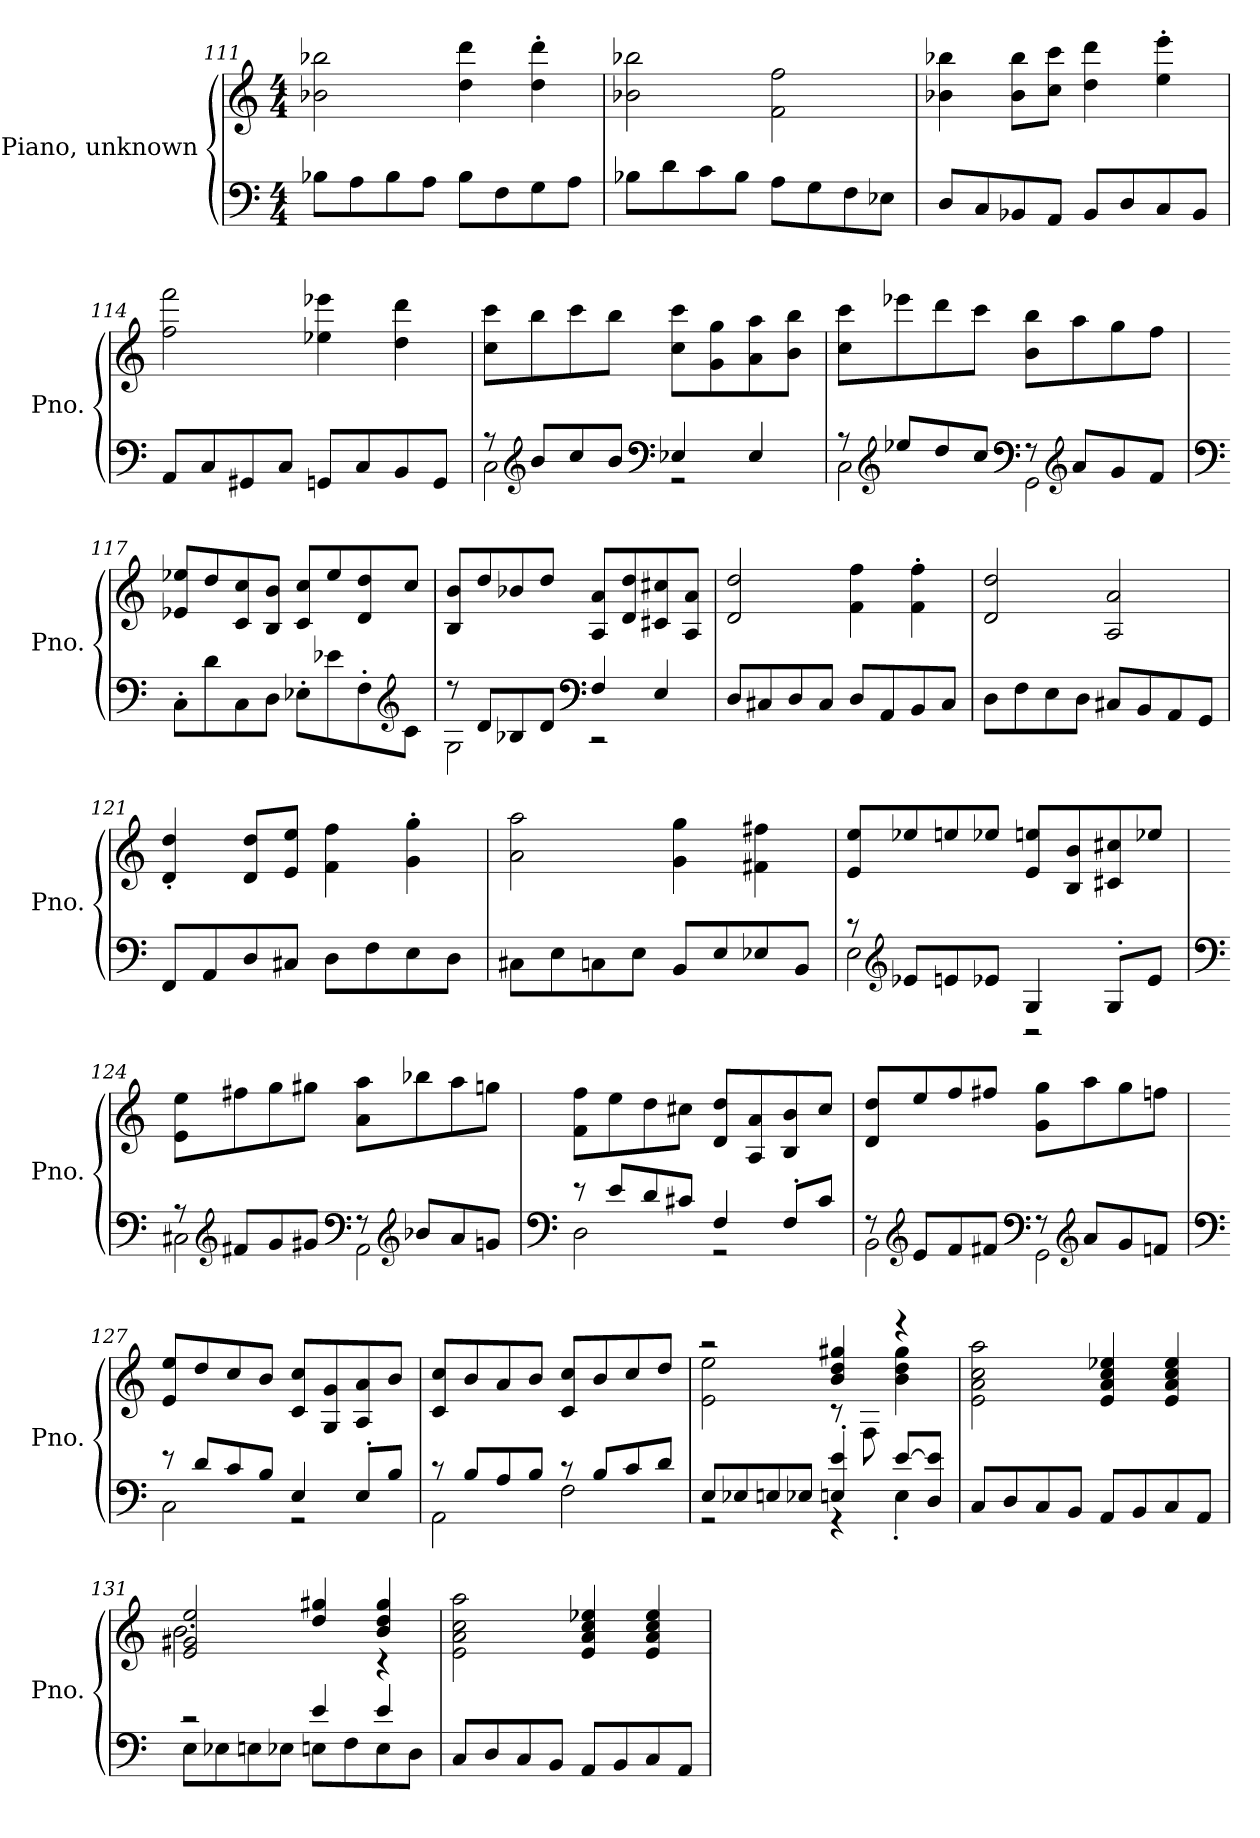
**kern	**kern
*part1	*part1
*staff2	*staff1
*I"Piano, unknown	*
*I'Pno.	*
*clefF4	*clefG2
*k[]	*k[]
*M4/4	*M4/4
=111	=111
8B-X\L	2b-X\ 2bb-X\
8A\	.
8B-\	.
8A\J	.
8B-\L	4dd\ 4ddd\
8F\	.
8G\	4dd\' 4ddd\'
8A\J	.
!!LO:LB:g=z
=112	=112
8B-X\L	2b-X\ 2bb-X\
8d\	.
8c\	.
8B-\J	.
8A\L	2f\ 2ff\
8G\	.
8F\	.
8E-X\J	.
=113	=113
8D/L	4b-X\ 4bb-X\
8C/	.
8BB-X/	8b-\ 8bb-\L
8AA/J	8cc\ 8ccc\J
8BB-/L	4dd\ 4ddd\
8D/	.
8C/	4ee\' 4eee\'
8BB-/J	.
=114	=114
8AA/L	2ff\ 2fff\
8C/	.
8GG#X/	.
8C/J	.
8GGn/L	4ee-X\ 4eee-X\
8C/	.
8BB/	4dd\ 4ddd\
8GG/J	.
=115	=115
*^	*
8r	2C\	8cc\ 8ccc\L
*clefG2	*	*
8b/L	.	8bb\
8cc/	.	8ccc\
8b/J	.	8bb\J
*clefF4	*	*
4E-X/	2r	8cc\ 8ccc\L
.	.	8g\ 8gg\
4E-/	.	8a\ 8aa\
.	.	8b\ 8bb\J
!!LO:PB:g=z
=116	=116	=116
8r	2C\	8cc\ 8ccc\L
*clefG2	*	*
8ee-X/L	.	8eee-X\
8dd/	.	8ddd\
8cc/J	.	8ccc\J
*clefF4	*	*
8r	2GG\	8b\ 8bb\L
*clefG2	*	*
8a/L	.	8aa\
8g/	.	8gg\
8f/J	.	8ff\J
*v	*v	*
=117	=117
*clefF4	*
8C'\L	8e-X/ 8ee-X/L
8d\	8dd/
8C\	8c/ 8cc/
8D\J	8B/ 8b/J
8E-X'\L	8c/ 8cc/L
8e-X\	8ee-/
8F'\	8d/ 8dd/
*clefG2	*
8c\J	8cc/J
=118	=118
*^	*
8r	2G\	8B/ 8b/L
8d/L	.	8dd/
8B-X/	.	8b-X/
8d/J	.	8dd/J
*clefF4	*	*
4F/	2r	8A/ 8a/L
.	.	8d/ 8dd/
4E/	.	8c#X/ 8cc#X/
.	.	8A/ 8a/J
*v	*v	*
!!LO:LB:g=z
=119	=119
8D/L	2d/ 2dd/
8C#X/	.
8D/	.
8C#/J	.
8D/L	4f\ 4ff\
8AA/	.
8BB/	4f\' 4ff\'
8C#/J	.
=120	=120
8D\L	2d/ 2dd/
8F\	.
8E\	.
8D\J	.
8C#X/L	2A/ 2a/
8BB/	.
8AA/	.
8GG/J	.
=121	=121
8FF/L	4d/' 4dd/'
8AA/	.
8D/	8d/ 8dd/L
8C#X/J	8e/ 8ee/J
8D\L	4f\ 4ff\
8F\	.
8E\	4g\' 4gg\'
8D\J	.
=122	=122
8C#X\L	2a\ 2aa\
8E\	.
8Cn\	.
8E\J	.
8BB/L	4g\ 4gg\
8E/	.
8E-X/	4f#X\ 4ff#X\
8BB/J	.
!!LO:LB:g=z
=123	=123
*^	*
8r	2E\	8e/ 8ee/L
*clefG2	*	*
8e-X/L	.	8ee-X/
8en/	.	8een/
8e-X/J	.	8ee-X/J
4G/	2r	8e/ 8een/L
.	.	8B/ 8b/
8G'/L	.	8c#X/ 8cc#X/
8e-/J	.	8ee-X/J
=124	=124	=124
*clefF4	*	*
8r	2C#X\	8e\ 8ee\L
*clefG2	*	*
8f#X/L	.	8ff#X\
8g/	.	8gg\
8g#X/J	.	8gg#X\J
*clefF4	*	*
8r	2AA\	8a\ 8aa\L
*clefG2	*	*
8b-X/L	.	8bb-X\
8a/	.	8aa\
8gn/J	.	8ggn\J
=125	=125	=125
*clefF4	*	*
8r	2D\	8f\ 8ff\L
8e/L	.	8ee\
8d/	.	8dd\
8c#X/J	.	8cc#X\J
4F/	2r	8d/ 8dd/L
.	.	8A/ 8a/
8F'/L	.	8B/ 8b/
8c#/J	.	8cc#/J
!!LO:LB:g=z
=126	=126	=126
8r	2BB\	8d/ 8dd/L
*clefG2	*	*
8e/L	.	8ee/
8f/	.	8ff/
8f#X/J	.	8ff#X/J
*clefF4	*	*
8r	2GG\	8g\ 8gg\L
*clefG2	*	*
8a/L	.	8aa\
8g/	.	8gg\
8fn/J	.	8ffn\J
=127	=127	=127
*clefF4	*	*
8r	2C\	8e/ 8ee/L
8d/L	.	8dd/
8c/	.	8cc/
8B/J	.	8b/J
4E/	2r	8c/ 8cc/L
.	.	8G/ 8g/
8E'/L	.	8A/ 8a/
8B/J	.	8b/J
=128	=128	=128
8r	2AA\	8c/ 8cc/L
8B/L	.	8b/
8A/	.	8a/
8B/J	.	8b/J
8r	2F\	8c/ 8cc/L
8B/L	.	8b/
8c/	.	8cc/
8d/J	.	8dd/J
!!LO:LB:g=z
=129	=129	=129
*	*	*^
8E/L	2r	2r	2e\ 2ee\
8E-X/	.	.	.
8En/	.	.	.
8E-X/J	.	.	.
4En/' 4e/'	4r	4b/ 4dd/ 4gg#X/	8r
.	.	.	8F\
[8e/L	4E'\	4r	4b\ 4dd\ 4gg#\
8D/ 8e/]J	.	.	.
*v	*v	*	*
*	*v	*v
=130	=130
8C/L	2e\ 2a\ 2cc\ 2aa\
8D/	.
8C/	.
8BB/J	.
8AA/L	4e/ 4a/ 4cc/ 4ee-X/
8BB/	.
8C/	4e/ 4a/ 4cc/ 4ee-/
8AA/J	.
=131	=131
*^	*^
2r	8E\L	2e/ 2g#X/ 2ee/	2.b\
.	8E-X\	.	.
.	8En\	.	.
.	8E-X\J	.	.
4e/	8En\L	4dd/ 4gg#X/	.
.	8F\	.	.
4e/	8E\	4b/ 4dd/ 4gg#/	4r
.	8D\J	.	.
*v	*v	*	*
*	*v	*v
=132	=132
8C/L	2e\ 2a\ 2cc\ 2aa\
8D/	.
8C/	.
8BB/J	.
8AA/L	4e/ 4a/ 4cc/ 4ee-X/
8BB/	.
8C/	4e/ 4a/ 4cc/ 4ee-/
8AA/J	.
=	=
*-	*-
